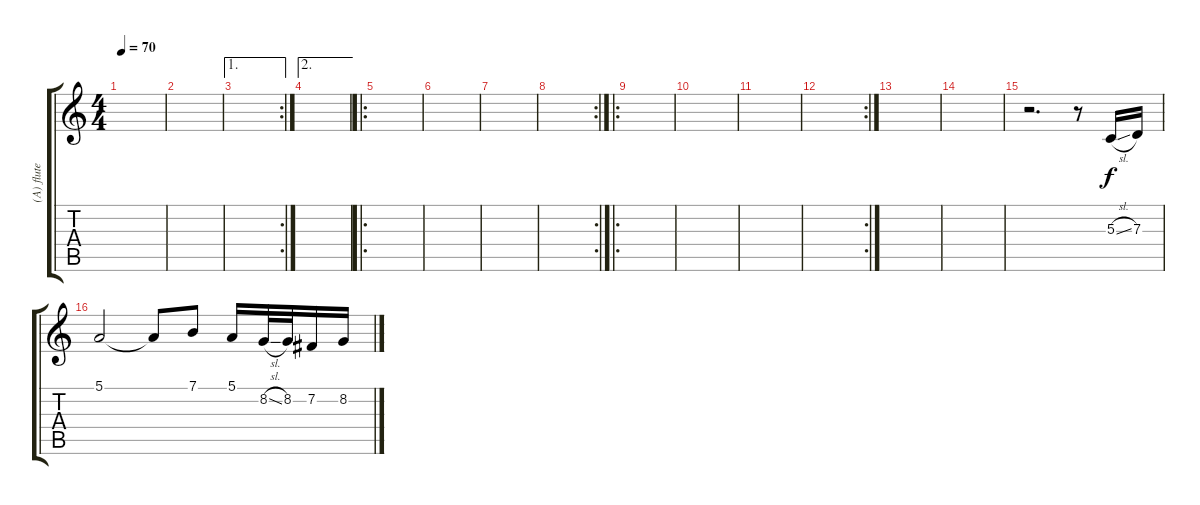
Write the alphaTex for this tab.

\track ("(A) flute" "(A) flute") {instrument shakuhachi}
\staff {score tabs}
\tuning (E4 B3 G3 D3 A2 E2) {hide}
\ts (4 4)
\tempo 70
\clef g2
\ks c
|
|
\ae 1
\rc 2
|
\ae 2
|
\ro
|
|
|
\rc 2
|
\ro
|
|
|
\rc 2
|
|
|
r.2{d} r.8 5.3{sl}.16 7.3.16 |
5.1.2 5.1{t}.8 7.1.8 5.1.16 8.2{sl}.32 8.2.32 7.2.16 8.2.16
